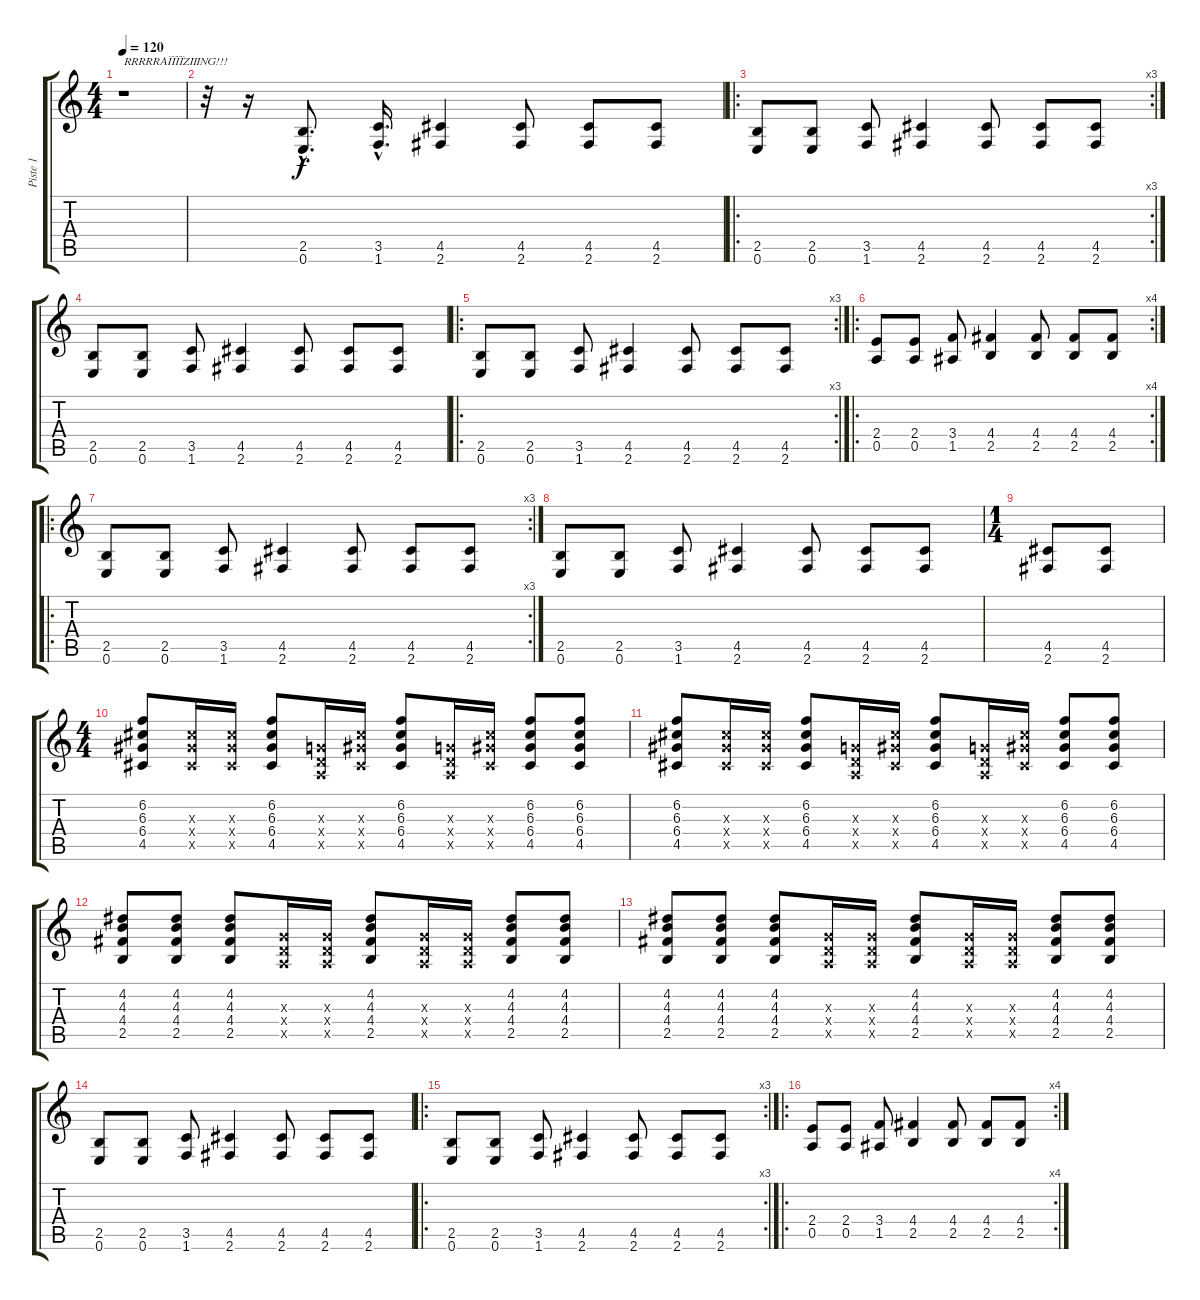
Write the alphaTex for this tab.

\track ("Piste 1" "Piste 1") {instrument distortionguitar}
\staff {score tabs}
\tuning (E4 B3 G3 D3 A2 E2) {hide}
\ts (4 4)
\tempo 120
\clef g2
\ks c
r.1{txt "RRRRRAÏÏÏÏZIIING!!!" dy f instrument distortionguitar} |
r.32 r.16 (2.5{hac} 0.6{hac}).8{d} (3.5{hac} 1.6{hac}).16{d} (4.5 2.6).4 (4.5 2.6).8 (4.5 2.6).8 (4.5 2.6).8 |
\ro
\rc 3
(2.5 0.6).8 (2.5 0.6).8 (3.5 1.6).8 (4.5 2.6).4 (4.5 2.6).8 (4.5 2.6).8 (4.5 2.6).8 |
(2.5 0.6).8 (2.5 0.6).8 (3.5 1.6).8 (4.5 2.6).4 (4.5 2.6).8 (4.5 2.6).8 (4.5 2.6).8 |
\ro
\rc 3
(2.5 0.6).8 (2.5 0.6).8 (3.5 1.6).8 (4.5 2.6).4 (4.5 2.6).8 (4.5 2.6).8 (4.5 2.6).8 |
\ro
\rc 4
(2.4 0.5).8 (2.4 0.5).8 (3.4 1.5).8 (4.4 2.5).4 (4.4 2.5).8 (4.4 2.5).8 (4.4 2.5).8 |
\ro
\rc 3
(2.5 0.6).8 (2.5 0.6).8 (3.5 1.6).8 (4.5 2.6).4 (4.5 2.6).8 (4.5 2.6).8 (4.5 2.6).8 |
(2.5 0.6).8 (2.5 0.6).8 (3.5 1.6).8 (4.5 2.6).4 (4.5 2.6).8 (4.5 2.6).8 (4.5 2.6).8 |
\ts (1 4)
(4.5 2.6).8 (4.5 2.6).8 |
\ts (4 4)
(6.2 6.3 6.4 4.5).8 (6.3{x} 6.4{x} 4.5{x}).16 (6.3{x} 6.4{x} 4.5{x}).16 (6.2 6.3 6.4 4.5).8 (0.3{x} 0.4{x} 0.5{x}).16 (6.3{x} 6.4{x} 4.5{x}).16 (6.2 6.3 6.4 4.5).8 (0.3{x} 0.4{x} 0.5{x}).16 (6.3{x} 6.4{x} 4.5{x}).16 (6.2 6.3 6.4 4.5).8 (6.2 6.3 6.4 4.5).8 |
(6.2 6.3 6.4 4.5).8 (6.3{x} 6.4{x} 4.5{x}).16 (6.3{x} 6.4{x} 4.5{x}).16 (6.2 6.3 6.4 4.5).8 (0.3{x} 0.4{x} 0.5{x}).16 (6.3{x} 6.4{x} 4.5{x}).16 (6.2 6.3 6.4 4.5).8 (0.3{x} 0.4{x} 0.5{x}).16 (6.3{x} 6.4{x} 4.5{x}).16 (6.2 6.3 6.4 4.5).8 (6.2 6.3 6.4 4.5).8 |
(4.2 4.3 4.4 2.5).8 (4.2 4.3 4.4 2.5).8 (4.2 4.3 4.4 2.5).8 (0.3{x} 0.4{x} 0.5{x}).16 (0.3{x} 0.4{x} 0.5{x}).16 (4.2 4.3 4.4 2.5).8 (0.3{x} 0.4{x} 0.5{x}).16 (0.3{x} 0.4{x} 0.5{x}).16 (4.2 4.3 4.4 2.5).8 (4.2 4.3 4.4 2.5).8 |
(4.2 4.3 4.4 2.5).8 (4.2 4.3 4.4 2.5).8 (4.2 4.3 4.4 2.5).8 (0.3{x} 0.4{x} 0.5{x}).16 (0.3{x} 0.4{x} 0.5{x}).16 (4.2 4.3 4.4 2.5).8 (0.3{x} 0.4{x} 0.5{x}).16 (0.3{x} 0.4{x} 0.5{x}).16 (4.2 4.3 4.4 2.5).8 (4.2 4.3 4.4 2.5).8 |
(2.5 0.6).8 (2.5 0.6).8 (3.5 1.6).8 (4.5 2.6).4 (4.5 2.6).8 (4.5 2.6).8 (4.5 2.6).8 |
\ro
\rc 3
(2.5 0.6).8 (2.5 0.6).8 (3.5 1.6).8 (4.5 2.6).4 (4.5 2.6).8 (4.5 2.6).8 (4.5 2.6).8 |
\ro
\rc 4
(2.4 0.5).8 (2.4 0.5).8 (3.4 1.5).8 (4.4 2.5).4 (4.4 2.5).8 (4.4 2.5).8 (4.4 2.5).8
